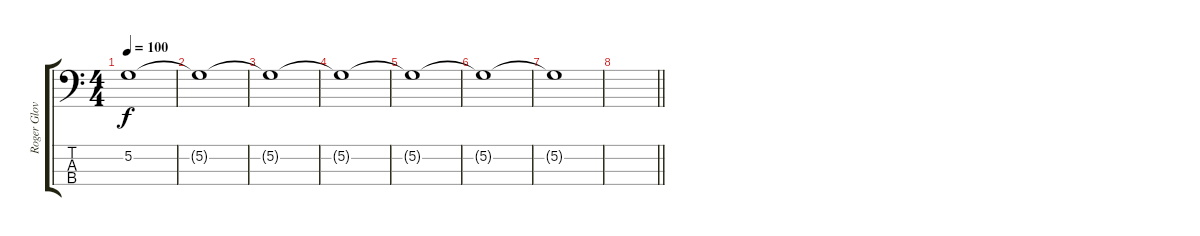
\track ("Roger Glover - Bass" "Roger Glov") {instrument electricbasspick}
\staff {score tabs}
\tuning (G2 D2 A1 E1) {hide}
\ts (4 4)
\tempo 100
\clef f4
\ks c
5.2{t}.1{dy f} |
5.2{t}.1 |
5.2{t}.1 |
5.2{t}.1 |
5.2{t}.1 |
5.2{t}.1 |
5.2{t}.1 |
\barLineRight lightlight
